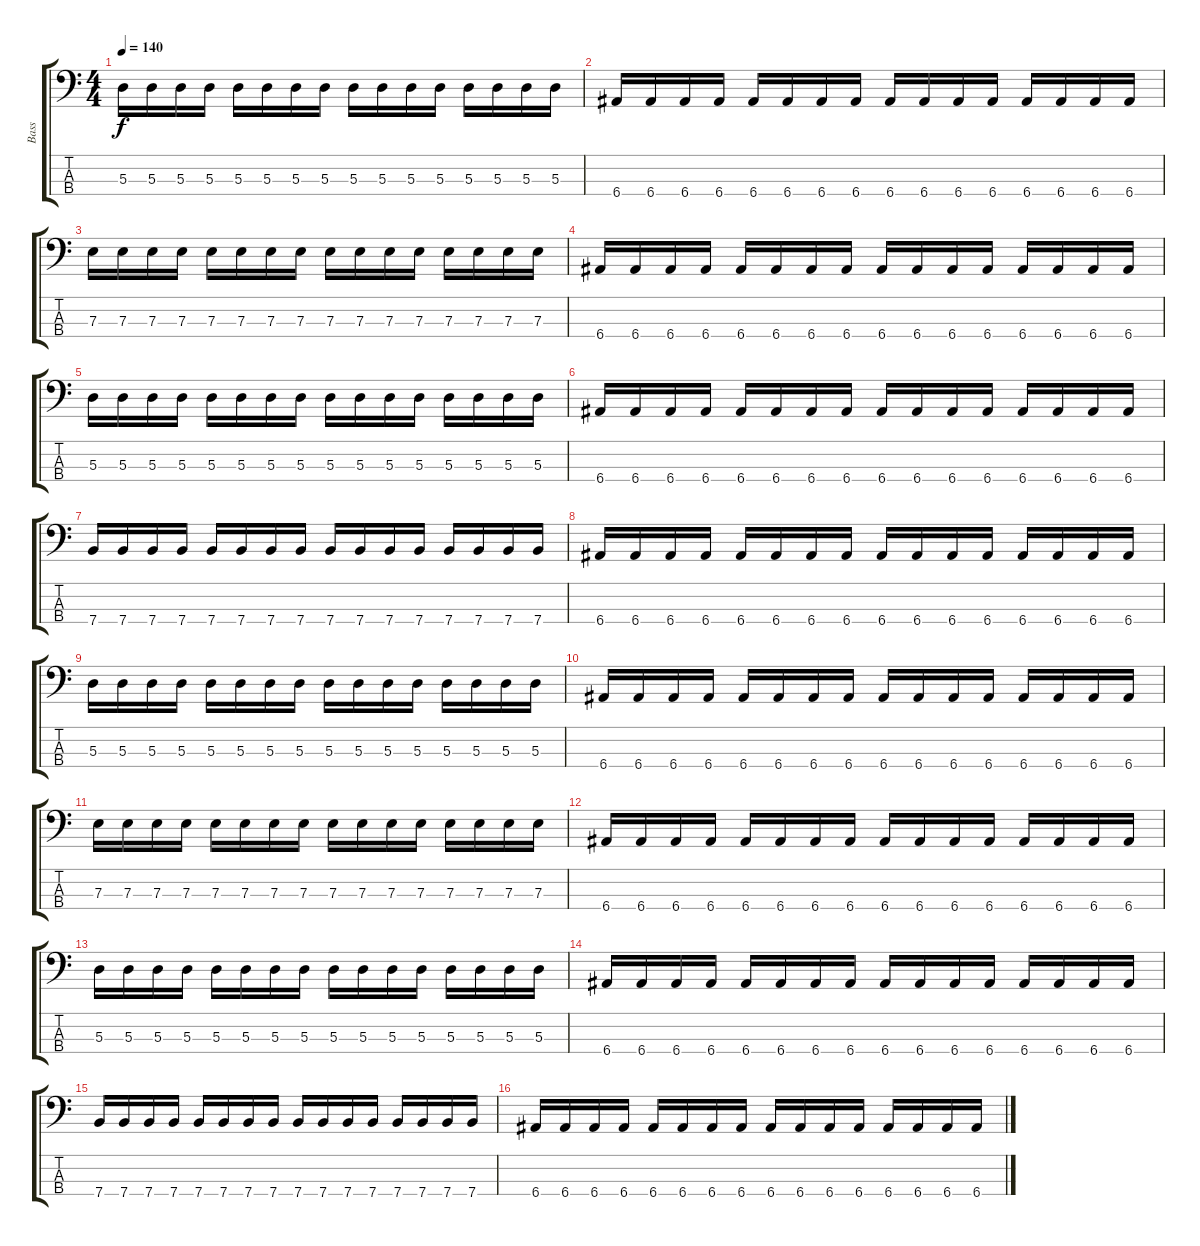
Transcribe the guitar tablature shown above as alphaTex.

\track ("Bass" "Bass") {instrument electricbasspick}
\staff {score tabs}
\tuning (G2 D2 A1 E1) {hide}
\ts (4 4)
\tempo 140
\clef f4
\ks c
5.3.16{dy f} 5.3.16 5.3.16 5.3.16 5.3.16 5.3.16 5.3.16 5.3.16 5.3.16 5.3.16 5.3.16 5.3.16 5.3.16 5.3.16 5.3.16 5.3.16 |
6.4.16 6.4.16 6.4.16 6.4.16 6.4.16 6.4.16 6.4.16 6.4.16 6.4.16 6.4.16 6.4.16 6.4.16 6.4.16 6.4.16 6.4.16 6.4.16 |
7.3.16 7.3.16 7.3.16 7.3.16 7.3.16 7.3.16 7.3.16 7.3.16 7.3.16 7.3.16 7.3.16 7.3.16 7.3.16 7.3.16 7.3.16 7.3.16 |
6.4.16 6.4.16 6.4.16 6.4.16 6.4.16 6.4.16 6.4.16 6.4.16 6.4.16 6.4.16 6.4.16 6.4.16 6.4.16 6.4.16 6.4.16 6.4.16 |
5.3.16 5.3.16 5.3.16 5.3.16 5.3.16 5.3.16 5.3.16 5.3.16 5.3.16 5.3.16 5.3.16 5.3.16 5.3.16 5.3.16 5.3.16 5.3.16 |
6.4.16 6.4.16 6.4.16 6.4.16 6.4.16 6.4.16 6.4.16 6.4.16 6.4.16 6.4.16 6.4.16 6.4.16 6.4.16 6.4.16 6.4.16 6.4.16 |
7.4.16 7.4.16 7.4.16 7.4.16 7.4.16 7.4.16 7.4.16 7.4.16 7.4.16 7.4.16 7.4.16 7.4.16 7.4.16 7.4.16 7.4.16 7.4.16 |
6.4.16 6.4.16 6.4.16 6.4.16 6.4.16 6.4.16 6.4.16 6.4.16 6.4.16 6.4.16 6.4.16 6.4.16 6.4.16 6.4.16 6.4.16 6.4.16 |
5.3.16 5.3.16 5.3.16 5.3.16 5.3.16 5.3.16 5.3.16 5.3.16 5.3.16 5.3.16 5.3.16 5.3.16 5.3.16 5.3.16 5.3.16 5.3.16 |
6.4.16 6.4.16 6.4.16 6.4.16 6.4.16 6.4.16 6.4.16 6.4.16 6.4.16 6.4.16 6.4.16 6.4.16 6.4.16 6.4.16 6.4.16 6.4.16 |
7.3.16 7.3.16 7.3.16 7.3.16 7.3.16 7.3.16 7.3.16 7.3.16 7.3.16 7.3.16 7.3.16 7.3.16 7.3.16 7.3.16 7.3.16 7.3.16 |
6.4.16 6.4.16 6.4.16 6.4.16 6.4.16 6.4.16 6.4.16 6.4.16 6.4.16 6.4.16 6.4.16 6.4.16 6.4.16 6.4.16 6.4.16 6.4.16 |
5.3.16 5.3.16 5.3.16 5.3.16 5.3.16 5.3.16 5.3.16 5.3.16 5.3.16 5.3.16 5.3.16 5.3.16 5.3.16 5.3.16 5.3.16 5.3.16 |
6.4.16 6.4.16 6.4.16 6.4.16 6.4.16 6.4.16 6.4.16 6.4.16 6.4.16 6.4.16 6.4.16 6.4.16 6.4.16 6.4.16 6.4.16 6.4.16 |
7.4.16 7.4.16 7.4.16 7.4.16 7.4.16 7.4.16 7.4.16 7.4.16 7.4.16 7.4.16 7.4.16 7.4.16 7.4.16 7.4.16 7.4.16 7.4.16 |
6.4.16 6.4.16 6.4.16 6.4.16 6.4.16 6.4.16 6.4.16 6.4.16 6.4.16 6.4.16 6.4.16 6.4.16 6.4.16 6.4.16 6.4.16 6.4.16
